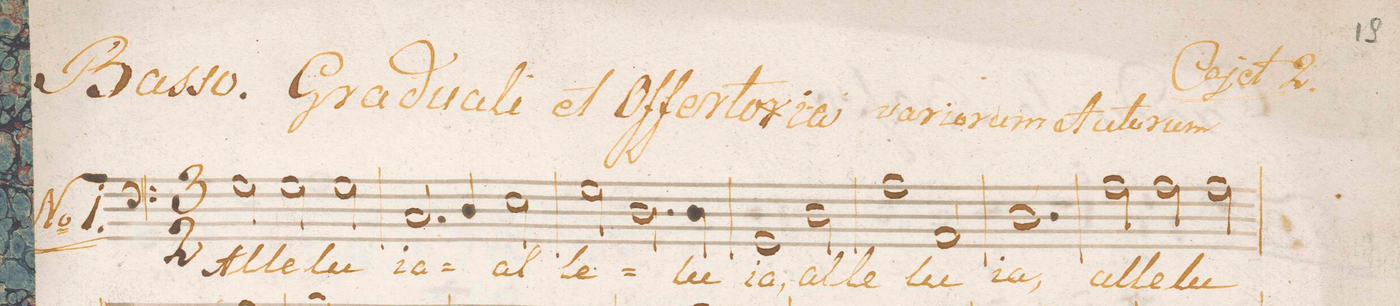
**kern	**text
*I"Basso.	*
*clefF4	*
*k[]	*
*M3/2	*
*2\right	*
2G\	Al-
2G\	-le-
2G\	-lu-
=2	=2
2.C/	-ia
4D/	.
2E\	al-
=3	=3
2G\	-le-
2.D\	.
4D\	-lu-
=4	=4
1GG	-ia,
2D\	al-
=5	=5
1A	-le-
2AA/	-lu-
=6	=6
1.D	-ia,
=7	=7
2A\	al-
2A\	-le-
2A\	-lu-
=8	=8
*-	*-
